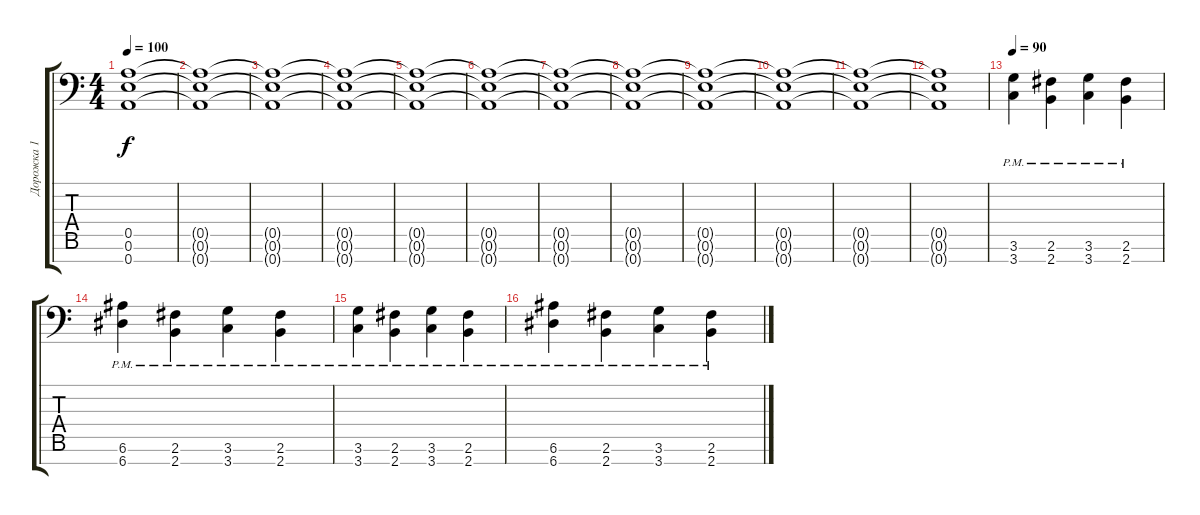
\track ("Дорожка 1" "Дорожка 1") {instrument distortionguitar}
\staff {score tabs}
\tuning (E4 B3 G3 D3 A2 E2 A1) {hide}
\ts (4 4)
\tempo 100
\clef f4
\ks c
(0.5{t} 0.6{t} 0.7).1{dy f} |
(0.5{t} 0.6{t} 0.7{t}).1 |
(0.5{t} 0.6{t} 0.7{t}).1 |
(0.5{t} 0.6{t} 0.7{t}).1 |
(0.5{t} 0.6{t} 0.7{t}).1 |
(0.5{t} 0.6{t} 0.7{t}).1 |
(0.5{t} 0.6{t} 0.7{t}).1 |
(0.5{t} 0.6{t} 0.7{t}).1 |
(0.5{t} 0.6{t} 0.7{t}).1 |
(0.5{t} 0.6{t} 0.7{t}).1 |
(0.5{t} 0.6{t} 0.7{t}).1 |
(0.5{t} 0.6{t} 0.7{t}).1 |
\tempo 90
(3.6{pm} 3.7{pm}).4 (2.6{pm} 2.7{pm}).4 (3.6{pm} 3.7{pm}).4 (2.6{pm} 2.7{pm}).4 |
(6.6{pm} 6.7{pm}).4 (2.6{pm} 2.7{pm}).4 (3.6{pm} 3.7{pm}).4 (2.6{pm} 2.7{pm}).4 |
(3.6{pm} 3.7{pm}).4 (2.6{pm} 2.7{pm}).4 (3.6{pm} 3.7{pm}).4 (2.6{pm} 2.7{pm}).4 |
(6.6{pm} 6.7{pm}).4 (2.6{pm} 2.7{pm}).4 (3.6{pm} 3.7{pm}).4 (2.6{pm} 2.7{pm}).4
